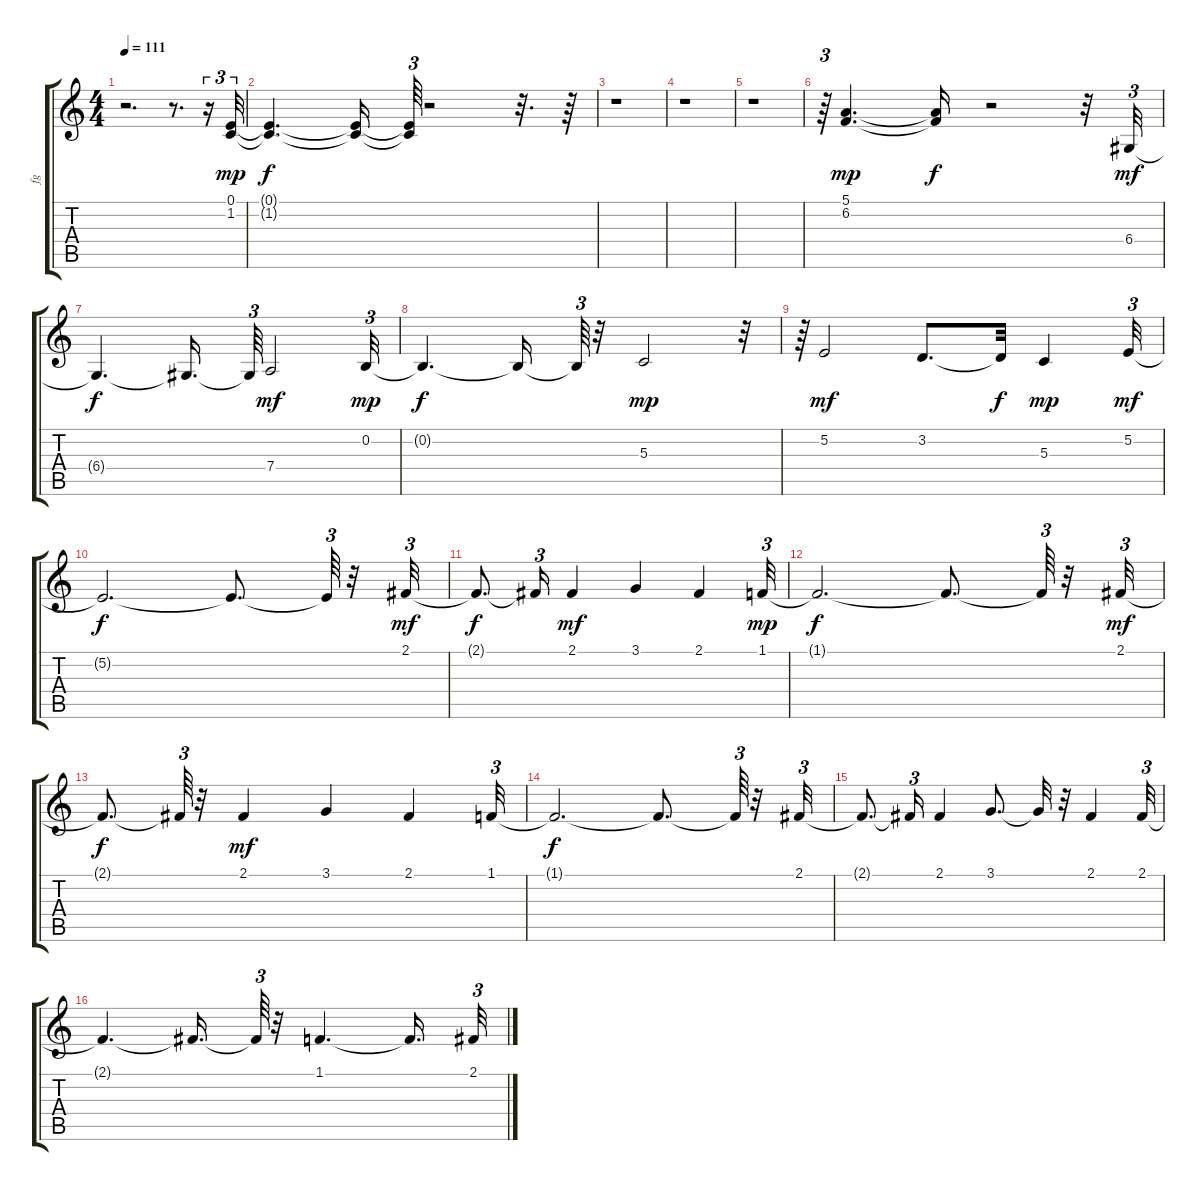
\track ("fg" "fg") {instrument bassoon}
\staff {score tabs}
\tuning (E4 B3 G3 D3 A2 E2) {hide}
\ts (4 4)
\tempo 111
\clef g2
\ks c
r.2{d dy f} r.8{d} r.16{tu (3 2)} (0.1 1.2).32{tu (3 2) dy mp} |
(0.1{t} 1.2{t}).4{d dy f} (0.1{t} 1.2{t}).16 (0.1{t} 1.2{t}).64{tu (3 2)} r.2 r.32{d} r.64 |
r.1 |
r.1 |
r.1 |
r.64{tu (3 2)} (5.1 6.2).4{d dy mp} (5.1{t} 6.2{t}).16{dy f} r.2 r.32 6.4.32{tu (3 2) dy mf} |
6.4{t}.4{d dy f} 6.4{t}.16{d} 6.4{t}.64{tu (3 2)} 7.4.2{dy mf} 0.2.32{tu (3 2) dy mp} |
0.2{t}.4{d dy f} 0.2{t}.16 0.2{t}.64{tu (3 2)} r.32 5.3.2{dy mp} r.32{tu (3 2)} |
r.64{tu (3 2)} 5.2.2{dy mf} 3.2.8{d} 3.2{t}.32{dy f} 5.3.4{dy mp} 5.2.32{tu (3 2) dy mf} |
5.2{t}.2{d dy f} 5.2{t}.8{d} 5.2{t}.64{tu (3 2)} r.32 2.1.32{tu (3 2) dy mf} |
2.1{t}.8{d dy f} 2.1{t}.16{tu (3 2)} 2.1.4{dy mf} 3.1.4 2.1.4 1.1.32{tu (3 2) dy mp} |
1.1{t}.2{d dy f} 1.1{t}.8{d} 1.1{t}.64{tu (3 2)} r.32 2.1.32{tu (3 2) dy mf} |
2.1{t}.8{d dy f} 2.1{t}.64{tu (3 2)} r.32 2.1.4{dy mf} 3.1.4 2.1.4 1.1.32{tu (3 2)} |
1.1{t}.2{d dy f} 1.1{t}.8{d} 1.1{t}.64{tu (3 2)} r.32 2.1.32{tu (3 2)} |
2.1{t}.8{d} 2.1{t}.16{tu (3 2)} 2.1.4 3.1.8{d} 3.1{t}.32 r.32 2.1.4 2.1.32{tu (3 2)} |
2.1{t}.4{d} 2.1{t}.16{d} 2.1{t}.64{tu (3 2)} r.32 1.1.4{d} 1.1{t}.16{d} 2.1.32{tu (3 2)}
